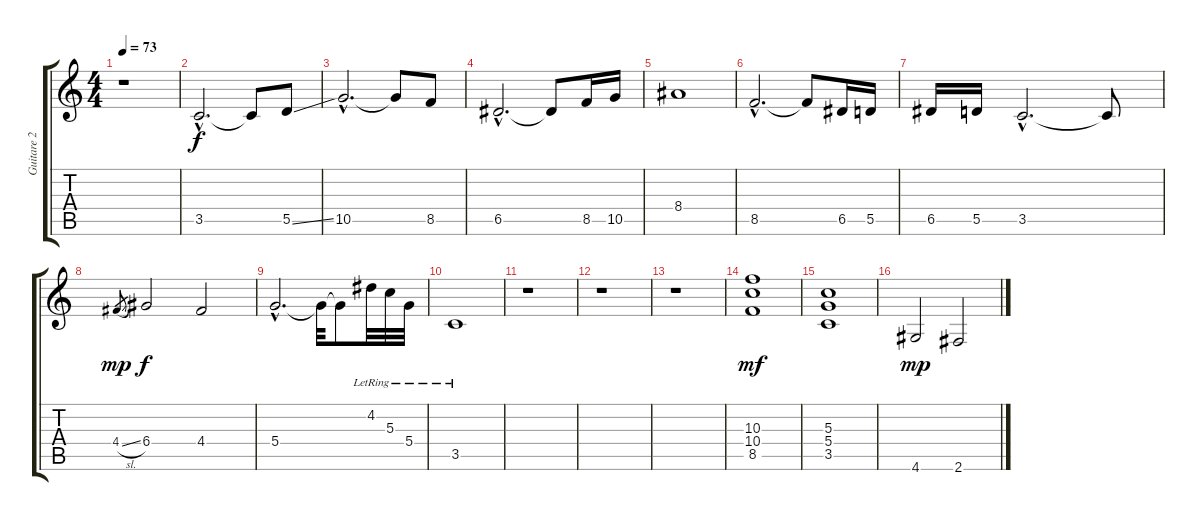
\track ("Guitare 2" "Guitare 2") {instrument overdrivenguitar}
\staff {score tabs}
\tuning (E4 B3 G3 D3 A2 E2) {hide}
\ts (4 4)
\tempo 73
\clef g2
\ks c
r.1{dy f instrument overdrivenguitar} |
3.5{hac}.2{d} 3.5{t}.8 5.5{ss}.8 |
10.5{hac}.2{d} 10.5{t}.8 8.5.8 |
6.5{hac}.2{d} 6.5{t}.8 8.5.16 10.5.16 |
8.4.1 |
8.5{hac}.2{d} 8.5{t}.8 6.5.16 5.5.16 |
6.5.16 5.5.16 3.5{hac}.2{d} 3.5{t}.8 |
4.4{sl}.8{gr dy mp} 6.4.2{dy f} 4.4.2 |
5.4{hac}.2{d} 5.4{t}.32 5.4{t}.8 4.2{lr}.32 5.3{lr}.32 5.4{lr}.32 |
3.5{lr}.1 |
r.1 |
r.1 |
r.1 |
(10.3 10.4 8.5).1{dy mf} |
(5.3 5.4 3.5).1 |
4.6.2{dy mp} 2.6.2
